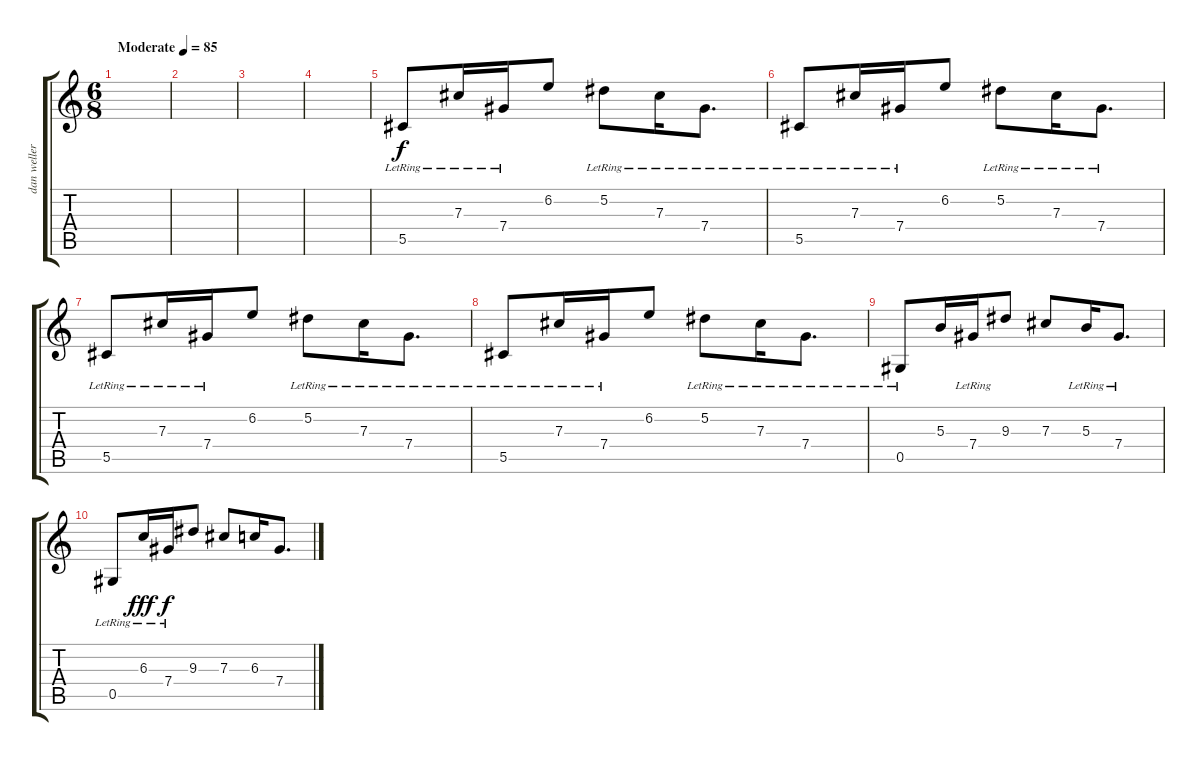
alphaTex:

\track ("dan weller" "dan weller") {instrument distortionguitar}
\staff {score tabs}
\tuning (Eb4 Bb3 Gb3 Db3 Ab2 Db2) {hide}
\ts (6 8)
\tempo (85 "Moderate")
\clef g2
\ks c
|
|
|
|
5.5{lr}.8 7.3{lr}.16 7.4{lr}.16 6.2.8 5.2{lr}.8 7.3{lr}.16 7.4{lr}.8{d} |
5.5{lr}.8 7.3{lr}.16 7.4{lr}.16 6.2.8 5.2{lr}.8 7.3{lr}.16 7.4{lr}.8{d} |
5.5{lr}.8 7.3{lr}.16 7.4{lr}.16 6.2.8 5.2{lr}.8 7.3{lr}.16 7.4{lr}.8{d} |
5.5{lr}.8 7.3{lr}.16 7.4{lr}.16 6.2.8 5.2{lr}.8 7.3{lr}.16 7.4{lr}.8{d} |
0.5{lr}.8 5.3.16 7.4{lr}.16 9.3.8 7.3.8 5.3{lr}.16 7.4{lr}.8{d} |
0.5{lr}.8 6.3{lr}.16{dy fff} 7.4{lr}.16{dy f} 9.3.8 7.3.8 6.3.16 7.4.8{d}
